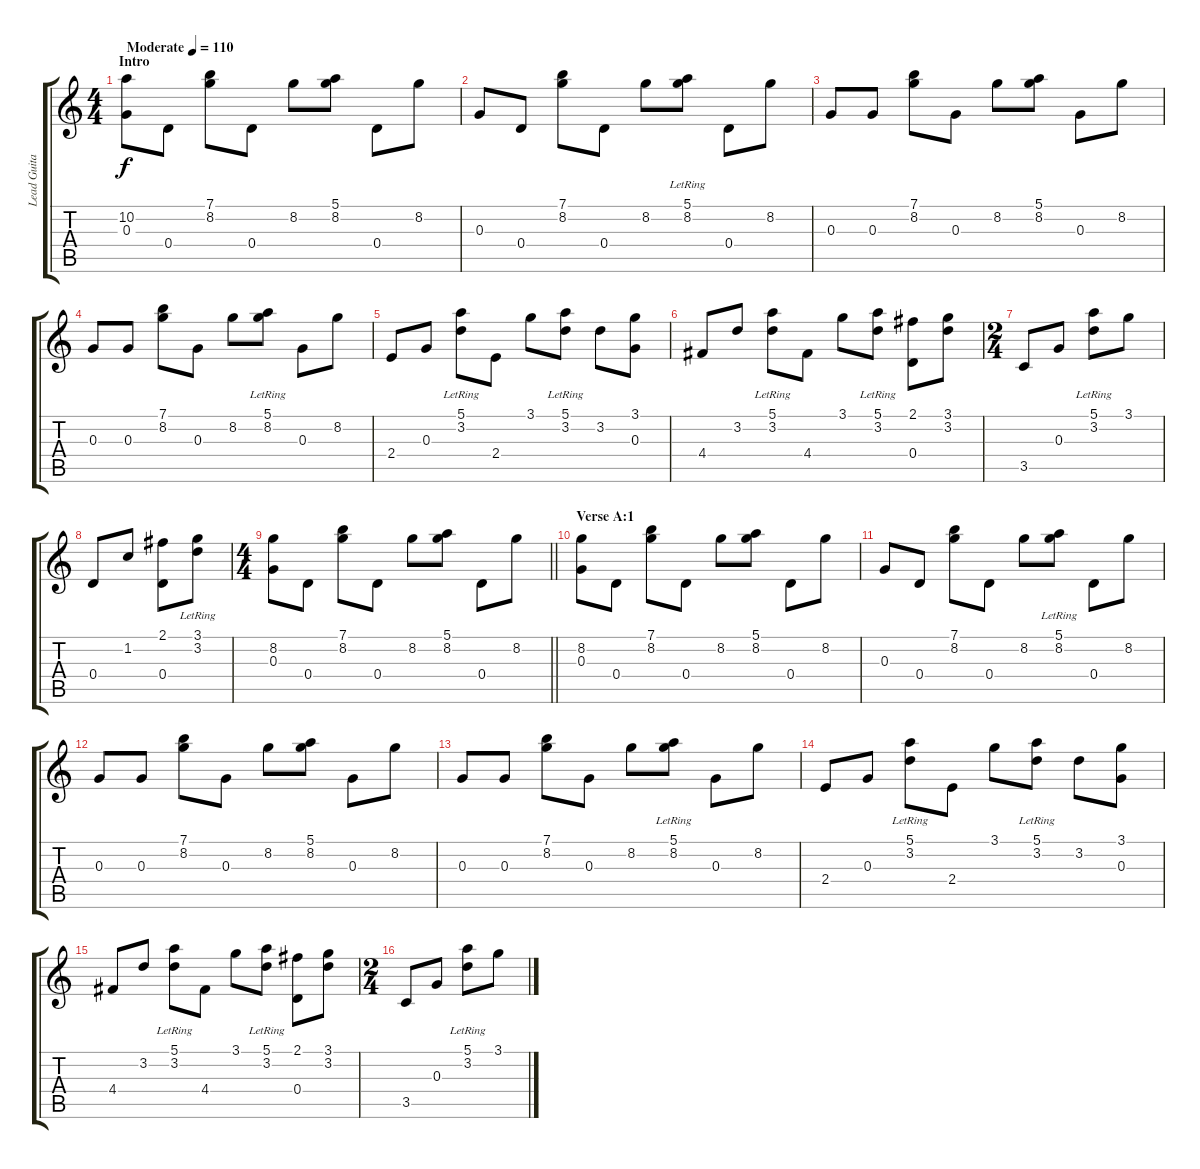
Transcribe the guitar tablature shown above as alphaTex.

\track ("Lead Guitar" "Lead Guita") {instrument acousticguitarsteel}
\staff {score tabs}
\tuning (E4 B3 G3 D3 A2 E2) {hide}
\ts (4 4)
\section ("" "Intro")
\tempo (110 "Moderate")
\clef g2
\ks c
(10.2 0.3).8{dy f instrument acousticguitarsteel} 0.4.8 (7.1 8.2).8 0.4.8 8.2.8 (5.1 8.2).8 0.4.8 8.2.8 |
0.3.8 0.4.8 (7.1 8.2).8 0.4.8 8.2.8 (5.1{lr} 8.2{lr}).8 0.4.8 8.2.8 |
0.3.8 0.3.8 (7.1 8.2).8 0.3.8 8.2.8 (5.1 8.2).8 0.3.8 8.2.8 |
0.3.8 0.3.8 (7.1 8.2).8 0.3.8 8.2.8 (5.1{lr} 8.2{lr}).8 0.3.8 8.2.8 |
2.4.8 0.3.8 (5.1{lr} 3.2{lr}).8 2.4.8 3.1.8 (5.1{lr} 3.2{lr}).8 3.2.8 (3.1 0.3).8 |
4.4.8 3.2.8 (5.1{lr} 3.2{lr}).8 4.4.8 3.1.8 (5.1{lr} 3.2{lr}).8 (2.1 0.4).8 (3.1 3.2).8 |
\ts (2 4)
3.5.8 0.3.8 (5.1{lr} 3.2{lr}).8 3.1.8 |
0.4.8 1.2.8 (2.1 0.4).8 (3.1{lr} 3.2{lr}).8 |
\ts (4 4)
\barLineRight lightlight
(8.2 0.3).8 0.4.8 (7.1 8.2).8 0.4.8 8.2.8 (5.1 8.2).8 0.4.8 8.2.8 |
\section ("" "Verse A:1")
(8.2 0.3).8 0.4.8 (7.1 8.2).8 0.4.8 8.2.8 (5.1 8.2).8 0.4.8 8.2.8 |
0.3.8 0.4.8 (7.1 8.2).8 0.4.8 8.2.8 (5.1{lr} 8.2{lr}).8 0.4.8 8.2.8 |
0.3.8 0.3.8 (7.1 8.2).8 0.3.8 8.2.8 (5.1 8.2).8 0.3.8 8.2.8 |
0.3.8 0.3.8 (7.1 8.2).8 0.3.8 8.2.8 (5.1{lr} 8.2{lr}).8 0.3.8 8.2.8 |
2.4.8 0.3.8 (5.1{lr} 3.2{lr}).8 2.4.8 3.1.8 (5.1{lr} 3.2{lr}).8 3.2.8 (3.1 0.3).8 |
4.4.8 3.2.8 (5.1{lr} 3.2{lr}).8 4.4.8 3.1.8 (5.1{lr} 3.2{lr}).8 (2.1 0.4).8 (3.1 3.2).8 |
\ts (2 4)
3.5.8 0.3.8 (5.1{lr} 3.2{lr}).8 3.1.8
